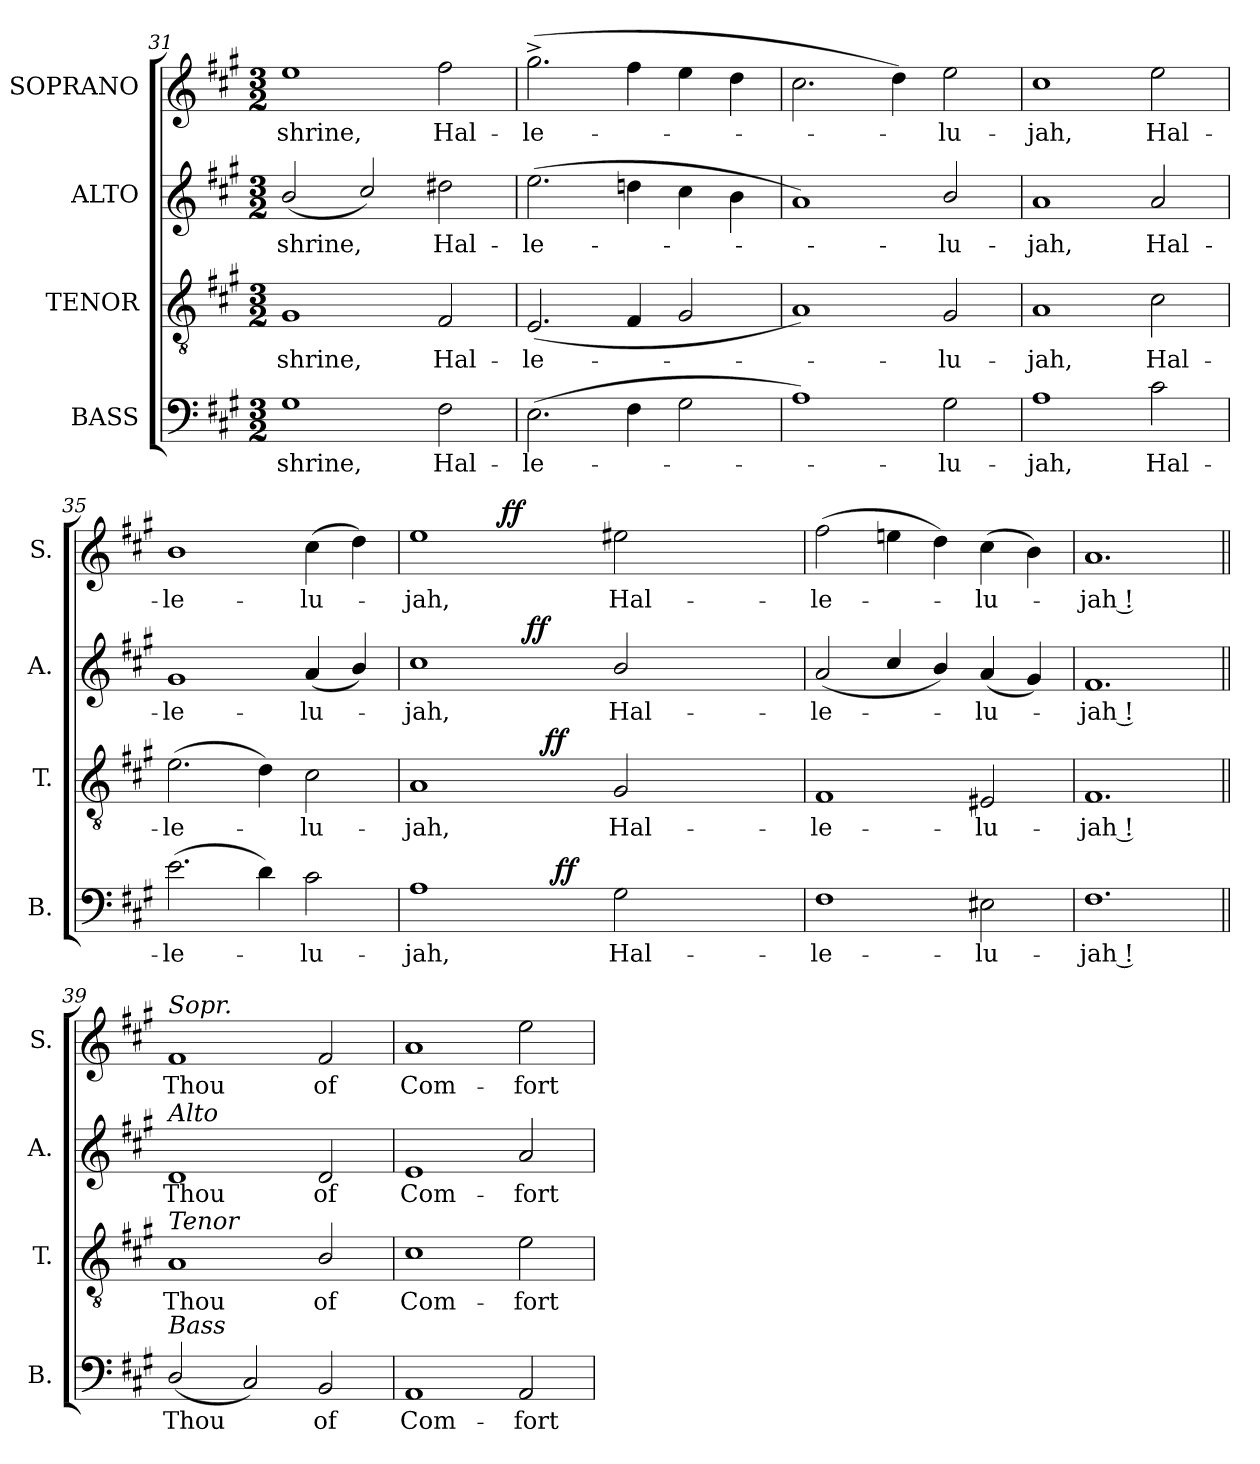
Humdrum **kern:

**kern	**text	**dynam	**kern	**text	**dynam	**kern	**text	**dynam	**kern	**text	**dynam
*part4	*part4	*part4	*part3	*part3	*part3	*part2	*part2	*part2	*part1	*part1	*part1
*staff4	*staff4	*staff4	*staff3	*staff3	*staff3	*staff2	*staff2	*staff2	*staff1	*staff1	*staff1
*I"BASS	*	*	*I"TENOR	*	*	*I"ALTO	*	*	*I"SOPRANO	*	*
*I'B.	*	*	*I'T.	*	*	*I'A.	*	*	*I'S.	*	*
*clefF4	*	*	*clefGv2	*	*	*clefG2	*	*	*clefG2	*	*
*	*	*	*ITrd7c12	*	*	*	*	*	*	*	*
*k[f#c#g#]	*	*	*k[f#c#g#]	*	*	*k[f#c#g#]	*	*	*k[f#c#g#]	*	*
*A:	*	*	*A:	*	*	*A:	*	*	*A:	*	*
*M3/2	*	*	*M3/2	*	*	*M3/2	*	*	*M3/2	*	*
=31	=31	=31	=31	=31	=31	=31	=31	=31	=31	=31	=31
!	!LO:LY:b:color=#000000	!	!	!	!	!	!	!	!	!	!
!	!	!	!	!LO:LY:b:color=#000000	!	!	!	!	!	!	!
!	!	!	!	!	!	!	!LO:LY:b:color=#000000	!	!	!	!
!	!	!	!	!	!	!	!	!	!	!LO:LY:b:color=#000000	!
1G#i	shrine,	.	1GG#i	shrine,	.	(2bi/	shrine,	.	1eei	shrine,	.
.	.	.	.	.	.	2cc#i/)	.	.	.	.	.
!	!LO:LY:b:color=#000000	!	!	!	!	!	!	!	!	!	!
!	!	!	!	!LO:LY:b:color=#000000	!	!	!	!	!	!	!
!	!	!	!	!	!	!	!LO:LY:b:color=#000000	!	!	!	!
!	!	!	!	!	!	!	!	!	!	!LO:LY:b:color=#000000	!
2F#i\	Hal-	.	2FF#i/	Hal-	.	2dd#Xi\	Hal-	.	2ff#i\	Hal-	.
=32	=32	=32	=32	=32	=32	=32	=32	=32	=32	=32	=32
!	!LO:LY:b:color=#000000	!	!	!	!	!	!	!	!	!	!
!	!	!	!	!LO:LY:b:color=#000000	!	!	!	!	!	!	!
!	!	!	!	!	!	!	!LO:LY:b:color=#000000	!	!	!	!
!	!	!	!	!	!	!	!	!	!	!LO:LY:b:color=#000000	!
(2.Ei\	-le-	.	(2.EEi/	-le-	.	(2.eei\	-le-	.	(2.gg#^i\	-le-	.
4F#i\	.	.	4FF#i/	.	.	4ddni\	.	.	4ff#i\	.	.
2G#i\	.	.	2GG#i/	.	.	4cc#i\	.	.	4eei\	.	.
.	.	.	.	.	.	4bi\	.	.	4ddi\	.	.
!!LO:LB:g=z
=33	=33	=33	=33	=33	=33	=33	=33	=33	=33	=33	=33
1Ai)	.	.	1AAi)	.	.	1ai)	.	.	2.cc#i\	.	.
.	.	.	.	.	.	.	.	.	4ddi\)	.	.
!	!LO:LY:b:color=#000000	!	!	!	!	!	!	!	!	!	!
!	!	!	!	!LO:LY:b:color=#000000	!	!	!	!	!	!	!
!	!	!	!	!	!	!	!LO:LY:b:color=#000000	!	!	!	!
!	!	!	!	!	!	!	!	!	!	!LO:LY:b:color=#000000	!
2G#i\	-lu-	.	2GG#i/	-lu-	.	2bi/	-lu-	.	2eei\	-lu-	.
=34	=34	=34	=34	=34	=34	=34	=34	=34	=34	=34	=34
!	!LO:LY:b:color=#000000	!	!	!	!	!	!	!	!	!	!
!	!	!	!	!LO:LY:b:color=#000000	!	!	!	!	!	!	!
!	!	!	!	!	!	!	!LO:LY:b:color=#000000	!	!	!	!
!	!	!	!	!	!	!	!	!	!	!LO:LY:b:color=#000000	!
1Ai	-jah,	.	1AAi	-jah,	.	1ai	-jah,	.	1cc#i	-jah,	.
!	!LO:LY:b:color=#000000	!	!	!	!	!	!	!	!	!	!
!	!	!	!	!LO:LY:b:color=#000000	!	!	!	!	!	!	!
!	!	!	!	!	!	!	!LO:LY:b:color=#000000	!	!	!	!
!	!	!	!	!	!	!	!	!	!	!LO:LY:b:color=#000000	!
2c#i\	Hal-	.	2C#i\	Hal-	.	2ai/	Hal-	.	2eei\	Hal-	.
=35	=35	=35	=35	=35	=35	=35	=35	=35	=35	=35	=35
!	!LO:LY:b:color=#000000	!	!	!	!	!	!	!	!	!	!
!	!	!	!	!LO:LY:b:color=#000000	!	!	!	!	!	!	!
!	!	!	!	!	!	!	!LO:LY:b:color=#000000	!	!	!	!
!	!	!	!	!	!	!	!	!	!	!LO:LY:b:color=#000000	!
(2.ei\	-le-	.	(2.Ei\	-le-	.	1g#i	-le-	.	1bi	-le-	.
4di\)	.	.	4Di\)	.	.	.	.	.	.	.	.
!	!LO:LY:b:color=#000000	!	!	!	!	!	!	!	!	!	!
!	!	!	!	!LO:LY:b:color=#000000	!	!	!	!	!	!	!
!	!	!	!	!	!	!	!LO:LY:b:color=#000000	!	!	!	!
!	!	!	!	!	!	!	!	!	!	!LO:LY:b:color=#000000	!
2c#i\	-lu-	.	2C#i\	-lu-	.	(4ai/	-lu-	.	(4cc#i\	-lu-	.
.	.	.	.	.	.	4bi/)	.	.	4ddi\)	.	.
=36	=36	=36	=36	=36	=36	=36	=36	=36	=36	=36	=36
!	!LO:LY:b:color=#000000	!	!	!	!	!	!	!	!	!	!
!	!	!	!	!LO:LY:b:color=#000000	!	!	!	!	!	!	!
!	!	!	!	!	!	!	!LO:LY:b:color=#000000	!	!	!	!
!	!	!	!	!	!	!	!	!	!	!LO:LY:b:color=#000000	!
*^	*	*	*^	*	*	*^	*	*	*^	*	*
1Ai	2ryy	-jah,	.	1AAi	2ryy	-jah,	.	1cc#i	2ryy	-jah,	.	1eei	2ryy	-jah,	.
.	8ryy	.	.	.	8ryy	.	.	.	16ryy	.	.	.	32ryy	.	.
.	.	.	.	.	.	.	.	.	.	.	.	.	128...ryy	.	.
.	.	.	.	.	.	.	.	.	.	.	.	.	2ryy	.	ff
.	.	.	.	.	.	.	.	.	64ryy	.	.	.	.	.	.
.	.	.	.	.	.	.	.	.	128ryy	.	.	.	.	.	.
.	.	.	.	.	.	.	.	.	512ryy	.	.	.	.	.	.
.	.	.	.	.	.	.	.	.	2ryy	.	ff	.	.	.	.
.	64ryy	.	.	.	256ryy	.	.	.	.	.	.	.	.	.	.
.	.	.	.	.	2ryy	.	ff	.	.	.	.	.	.	.	.
.	512.ryy	.	.	.	.	.	.	.	.	.	.	.	.	.	.
.	2ryy	.	ff	.	.	.	.	.	.	.	.	.	.	.	.
!	!	!LO:LY:b:color=#000000	!	!	!	!	!	!	!	!	!	!	!	!	!
!	!	!	!	!	!	!LO:LY:b:color=#000000	!	!	!	!	!	!	!	!	!
!	!	!	!	!	!	!	!	!	!	!LO:LY:b:color=#000000	!	!	!	!	!
!	!	!	!	!	!	!	!	!	!	!	!	!	!	!LO:LY:b:color=#000000	!
2G#i\	.	Hal-	.	2GG#i/	.	Hal-	.	2bi/	.	Hal-	.	2ee#Xi\	.	Hal-	.
.	.	.	.	.	.	.	.	.	.	.	.	.	4ryy	.	.
.	.	.	.	.	.	.	.	.	4ryy	.	.	.	.	.	.
.	.	.	.	.	4ryy	.	.	.	.	.	.	.	.	.	.
.	4ryy	.	.	.	.	.	.	.	.	.	.	.	.	.	.
.	.	.	.	.	.	.	.	.	.	.	.	.	8ryy	.	.
.	.	.	.	.	.	.	.	.	8ryy	.	.	.	.	.	.
.	.	.	.	.	16ryy	.	.	.	.	.	.	.	.	.	.
.	16ryy	.	.	.	.	.	.	.	.	.	.	.	.	.	.
.	.	.	.	.	.	.	.	.	.	.	.	.	16ryy	.	.
.	.	.	.	.	32...ryy	.	.	.	.	.	.	.	.	.	.
.	32ryy	.	.	.	.	.	.	.	.	.	.	.	.	.	.
.	.	.	.	.	.	.	.	.	32ryy	.	.	.	.	.	.
.	.	.	.	.	.	.	.	.	.	.	.	.	64ryy	.	.
.	128ryy	.	.	.	.	.	.	.	.	.	.	.	.	.	.
.	.	.	.	.	.	.	.	.	256.ryy	.	.	.	.	.	.
.	256ryy	.	.	.	.	.	.	.	.	.	.	.	.	.	.
.	1024ryy	.	.	.	.	.	.	.	.	.	.	.	1024ryy	.	.
*v	*v	*	*	*	*	*	*	*v	*v	*	*	*v	*v	*	*
*	*	*	*v	*v	*	*	*	*	*	*	*	*
=37	=37	=37	=37	=37	=37	=37	=37	=37	=37	=37	=37
*^	*	*	*^	*	*	*^	*	*	*^	*	*
!	!	!LO:LY:b:color=#000000	!	!	!	!	!	!	!	!	!	!	!	!	!
*v	*v	*	*	*	*	*	*	*v	*v	*	*	*v	*v	*	*
*	*	*	*v	*v	*	*	*	*	*	*	*	*
*^	*	*	*^	*	*	*^	*	*	*^	*	*
!	!	!	!	!	!	!LO:LY:b:color=#000000	!	!	!	!	!	!	!	!	!
*v	*v	*	*	*	*	*	*	*v	*v	*	*	*v	*v	*	*
*	*	*	*v	*v	*	*	*	*	*	*	*	*
*^	*	*	*^	*	*	*^	*	*	*^	*	*
!	!	!	!	!	!	!	!	!	!	!LO:LY:b:color=#000000	!	!	!	!	!
*v	*v	*	*	*	*	*	*	*v	*v	*	*	*v	*v	*	*
*	*	*	*v	*v	*	*	*	*	*	*	*	*
*^	*	*	*^	*	*	*^	*	*	*^	*	*
!	!	!	!	!	!	!	!	!	!	!	!	!	!	!LO:LY:b:color=#000000	!
*v	*v	*	*	*	*	*	*	*v	*v	*	*	*v	*v	*	*
*	*	*	*v	*v	*	*	*	*	*	*	*	*
1F#i	-le-	.	1FF#i	-le-	.	(2ai/	-le-	.	(2ff#i\	-le-	.
.	.	.	.	.	.	4cc#i/	.	.	4eeni\	.	.
.	.	.	.	.	.	4bi/)	.	.	4ddi\)	.	.
!	!LO:LY:b:color=#000000	!	!	!	!	!	!	!	!	!	!
!	!	!	!	!LO:LY:b:color=#000000	!	!	!	!	!	!	!
!	!	!	!	!	!	!	!LO:LY:b:color=#000000	!	!	!	!
!	!	!	!	!	!	!	!	!	!	!LO:LY:b:color=#000000	!
2E#Xi\	-lu-	.	2EE#Xi/	-lu-	.	(4ai/	-lu-	.	(4cc#i\	-lu-	.
.	.	.	.	.	.	4g#i/)	.	.	4bi\)	.	.
=38	=38	=38	=38	=38	=38	=38	=38	=38	=38	=38	=38
!	!LO:LY:b:color=#000000	!	!	!	!	!	!	!	!	!	!
!	!	!	!	!LO:LY:b:color=#000000	!	!	!	!	!	!	!
!	!	!	!	!	!	!	!LO:LY:b:color=#000000	!	!	!	!
!	!	!	!	!	!	!	!	!	!	!LO:LY:b:color=#000000	!
1.F#i	-jah !	.	1.FF#i	-jah !	.	1.f#i	-jah !	.	1.ai	-jah !	.
!!LO:PB:g=z
=39||	=39||	=39||	=39||	=39||	=39||	=39||	=39||	=39||	=39||	=39||	=39||
!	!LO:LY:b:color=#000000	!	!	!	!	!	!	!	!	!	!
!	!	!	!	!LO:LY:b:color=#000000	!	!	!	!	!	!	!
!	!	!	!	!	!	!	!LO:LY:b:color=#000000	!	!	!	!
!	!	!	!	!	!	!	!	!	!LO:TX:a:i:t=Sopr.	!	!
!	!	!	!	!	!	!LO:TX:a:i:t=Alto	!	!	!	!	!
!	!	!	!LO:TX:a:i:t=Tenor	!	!	!	!	!	!	!	!
!LO:TX:a:i:t=Bass	!	!	!	!	!	!	!	!	!	!	!
!	!	!	!	!	!	!	!	!	!	!LO:LY:b:color=#000000	!
(2Di/	Thou	.	1AAi	Thou	.	1di	Thou	.	1f#i	Thou	.
2C#i/)	.	.	.	.	.	.	.	.	.	.	.
!	!LO:LY:b:color=#000000	!	!	!	!	!	!	!	!	!	!
!	!	!	!	!LO:LY:b:color=#000000	!	!	!	!	!	!	!
!	!	!	!	!	!	!	!LO:LY:b:color=#000000	!	!	!	!
!	!	!	!	!	!	!	!	!	!	!LO:LY:b:color=#000000	!
2BBi/	of	.	2BBi/	of	.	2di/	of	.	2f#i/	of	.
=40	=40	=40	=40	=40	=40	=40	=40	=40	=40	=40	=40
!	!LO:LY:b:color=#000000	!	!	!	!	!	!	!	!	!	!
!	!	!	!	!LO:LY:b:color=#000000	!	!	!	!	!	!	!
!	!	!	!	!	!	!	!LO:LY:b:color=#000000	!	!	!	!
!	!	!	!	!	!	!	!	!	!	!LO:LY:b:color=#000000	!
1AAi	Com-	.	1C#i	Com-	.	1ei	Com-	.	1ai	Com-	.
!	!LO:LY:b:color=#000000	!	!	!	!	!	!	!	!	!	!
!	!	!	!	!LO:LY:b:color=#000000	!	!	!	!	!	!	!
!	!	!	!	!	!	!	!LO:LY:b:color=#000000	!	!	!	!
!	!	!	!	!	!	!	!	!	!	!LO:LY:b:color=#000000	!
2AAi/	-fort-	.	2Ei\	-fort-	.	2ai/	-fort-	.	2eei\	-fort-	.
=	=	=	=	=	=	=	=	=	=	=	=
*-	*-	*-	*-	*-	*-	*-	*-	*-	*-	*-	*-
